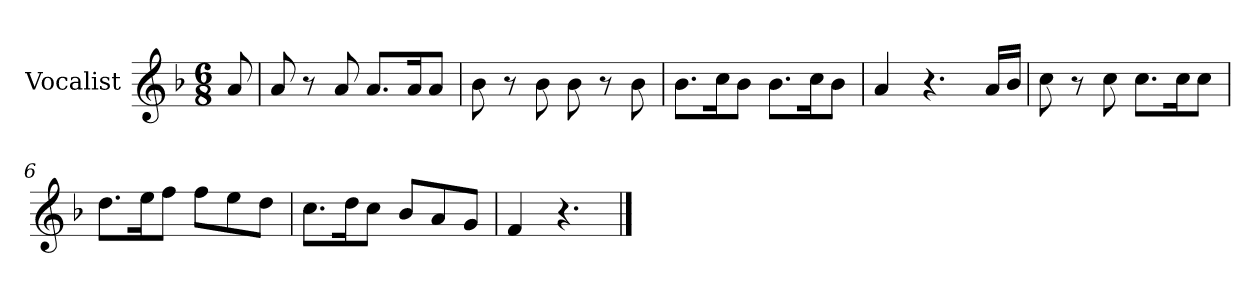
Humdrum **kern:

**kern
*part1
*staff1
*I"Vocalist
*k[b-]
*F:
*M6/8
=
8a
=1
8a
8r
8a
8.aL
16aK
8aJ
=2
8b-
8r
8b-
8b-
8r
8b-
=3
8.b-L
16ccK
8b-J
8.b-L
16ccK
8b-J
=4
4a
4.r
16aLL
16b-JJ
=5
8cc
8r
8cc
8.ccL
16ccK
8ccJ
=6
8.ddL
16eeK
8ffJ
8ffL
8ee
8ddJ
=7
8.ccL
16ddK
8ccJ
8b-L
8a
8gJ
=8
4f
4.r
==
*-
